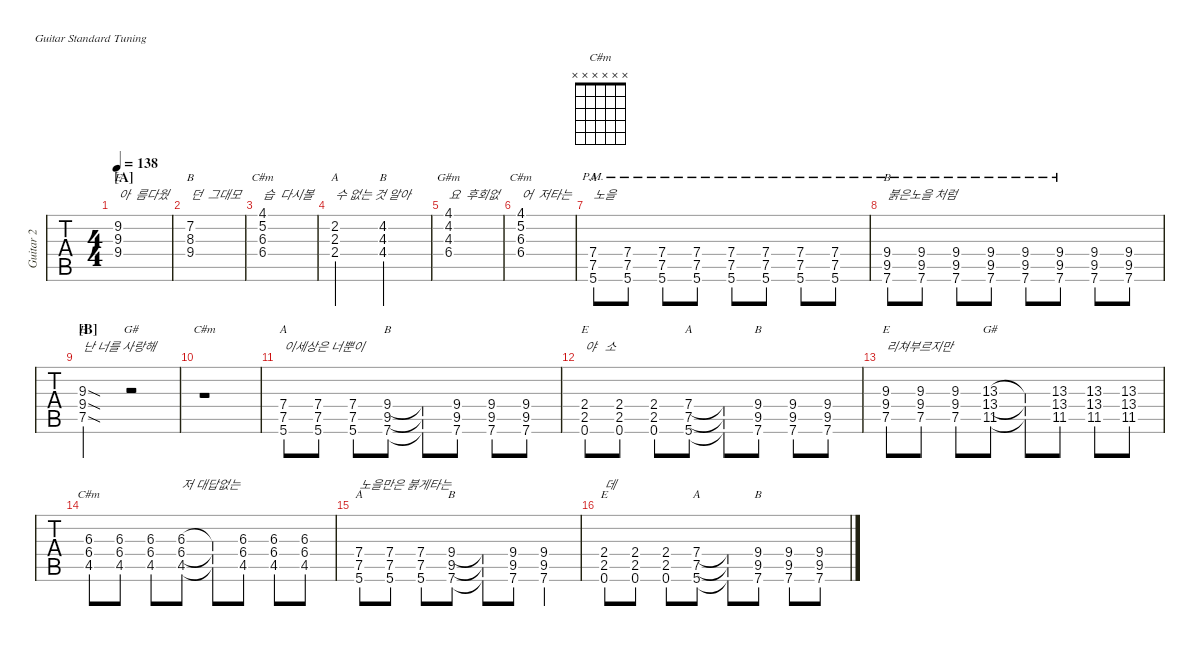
\defaultSystemsLayout 4
\hideDynamics
\bracketExtendMode nobrackets
\track ("Guitar 3" "Guitar 2") {defaultSystemsLayout 4 instrument distortionguitar}
\staff {tabs}
\tuning (E4 B3 G3 D3 A2 E2)
\chord ("E" x x 9 9 7 x) {firstfret 7 showdiagram false showfingering false}
\chord ("C#m" x x 6 6 4 x) {firstfret 4 showdiagram false showfingering false}
\chord ("A" x x x 7 7 5) {firstfret 5 showdiagram false showfingering false}
\chord ("B" x x x 9 9 7) {firstfret 7 showdiagram false showfingering false}
\chord ("E" x x x 2 2 0) {showdiagram false showfingering false barre 2}
\chord ("B" x 4 4 4 x x) {showdiagram false showfingering false barre (4 4)}
\chord ("C#m" 4 5 6 6 x x) {firstfret 4 showdiagram false showfingering false}
\chord ("A" x 2 2 2 x x) {showdiagram false showfingering false barre (2 2)}
\chord ("G#m" 4 4 4 6 x x) {firstfret 4 showdiagram false showfingering false barre (4 4)}
\chord ("E" x 9 9 9 x x) {firstfret 9 showdiagram false showfingering false barre (9 9)}
\chord ("B" x 7 8 9 x x) {firstfret 7 showdiagram false showfingering false}
\chord ("G#" x x x x x x)
\chord ("C#m" x x x x x x)
\chord ("G#" x x 13 13 11 x) {firstfret 11 showdiagram false showfingering false}
\ts (4 4)
\section ("A" "")
\tempo 138
\clef g2
\ks c
(9.2{acc #} 9.3 9.4).1{ch "E" txt "아  름다웠" dy mf} |
(7.2{acc #} 8.3{acc #} 9.4).1{ch "B" txt "던  그대모"} |
(4.1{acc #} 5.2 6.3{acc #} 6.4{acc #}).1{ch "C#m" txt "습  다시볼"} |
(2.2{acc #} 2.3 2.4).2{ch "A" txt "수 없는 것 알아"} (4.4{acc #} 4.3 4.2{acc #}).2{ch "B"} |
(4.2{acc #} 4.1{acc #} 4.3 6.4{acc #}).1{ch "G#m" txt "요  후회없"} |
(4.1{acc #} 5.2 6.3{acc #} 6.4{acc #}).1{ch "C#m" txt "어  저타는"} |
(5.6{pm} 7.5{pm} 7.4{pm}).8{ch "A" txt "노을" instrument distortionguitar} (5.6{pm} 7.5{pm} 7.4{pm}).8 (5.6{pm} 7.5{pm} 7.4{pm}).8 (5.6{pm} 7.5{pm} 7.4{pm}).8 (5.6{pm} 7.5{pm} 7.4{pm}).8 (5.6{pm} 7.5{pm} 7.4{pm}).8 (5.6{pm} 7.5{pm} 7.4{pm}).8 (5.6{pm} 7.5{pm} 7.4{pm}).8 |
(9.4{pm} 9.5{pm acc #} 7.6{pm}).8{ch "B" txt "붉은노을 처럼"} (9.4{pm} 9.5{pm acc #} 7.6{pm}).8 (9.4{pm} 9.5{pm acc #} 7.6{pm}).8 (9.4{pm} 9.5{pm acc #} 7.6{pm}).8 (9.4{pm} 9.5{pm acc #} 7.6{pm}).8 (9.4{pm} 9.5{pm acc #} 7.6{pm}).8 (9.4 9.5{acc #} 7.6).8 (9.4 9.5{acc #} 7.6).8 |
\section ("B" "")
(9.3{sod} 9.4{sod} 7.5{sod}).2{ch "E" txt "난 너를 사랑해"} r.2{ch "G#"} |
r.1{ch "C#m"} |
(7.4 7.5 5.6).8{ch "A" txt "이세상은 너뿐이"} (7.4 7.5 5.6).8 (7.4 7.5 5.6).8 (7.6 9.5{acc #} 9.4).8{ch "B"} (7.6{t} 9.5{t acc #} 9.4{t}).8 (7.6 9.5{acc #} 9.4).8 (7.6 9.5{acc #} 9.4).8 (7.6 9.5{acc #} 9.4).8 |
(2.4 2.5 0.6).8{ch "E" txt "야   소"} (2.4 2.5 0.6).8 (2.4 2.5 0.6).8 (5.6 7.5 7.4).8{ch "A"} (5.6{t} 7.5{t} 7.4{t}).8 (9.4 9.5{acc #} 7.6).8{ch "B"} (9.4 9.5{acc #} 7.6).8 (9.4 9.5{acc #} 7.6).8 |
(9.3 9.4 7.5).8{ch "E" txt "리쳐부르지만"} (9.3 9.4 7.5).8 (9.3 9.4 7.5).8 (11.5{acc #} 13.4{acc #} 13.3{acc #}).8{ch "G#"} (13.3{t acc #} 13.4{t acc #} 11.5{t acc #}).8 (11.5{acc #} 13.4{acc #} 13.3{acc #}).8 (13.3{acc #} 13.4{acc #} 11.5{acc #}).8 (13.3{acc #} 13.4{acc #} 11.5{acc #}).8 |
(6.3{acc #} 6.4{acc #} 4.5{acc #}).8{ch "C#m"} (6.3{acc #} 6.4{acc #} 4.5{acc #}).8 (6.3{acc #} 6.4{acc #} 4.5{acc #}).8 (6.3{acc #} 6.4{acc #} 4.5{acc #}).8{txt "저 대답없는"} (6.3{t acc #} 6.4{t acc #} 4.5{t acc #}).8 (6.3{acc #} 6.4{acc #} 4.5{acc #}).8 (6.3{acc #} 6.4{acc #} 4.5{acc #}).8 (6.3{acc #} 6.4{acc #} 4.5{acc #}).8 |
(7.4 7.5 5.6).8{ch "A" txt "노을만은 붉게타는"} (7.4 7.5 5.6).8 (7.4 7.5 5.6).8 (7.6 9.5{acc #} 9.4).8{ch "B"} (7.6{t} 9.5{t acc #} 9.4{t}).8 (7.6 9.5{acc #} 9.4).8 (7.6 9.5{acc #} 9.4).4 |
(2.4 2.5 0.6).8{ch "E" txt "데"} (2.4 2.5 0.6).8 (2.4 2.5 0.6).8 (5.6 7.5 7.4).8{ch "A"} (5.6{t} 7.5{t} 7.4{t}).8 (9.4 9.5{acc #} 7.6).8{ch "B"} (9.4 9.5{acc #} 7.6).8 (9.4 9.5{acc #} 7.6).8
